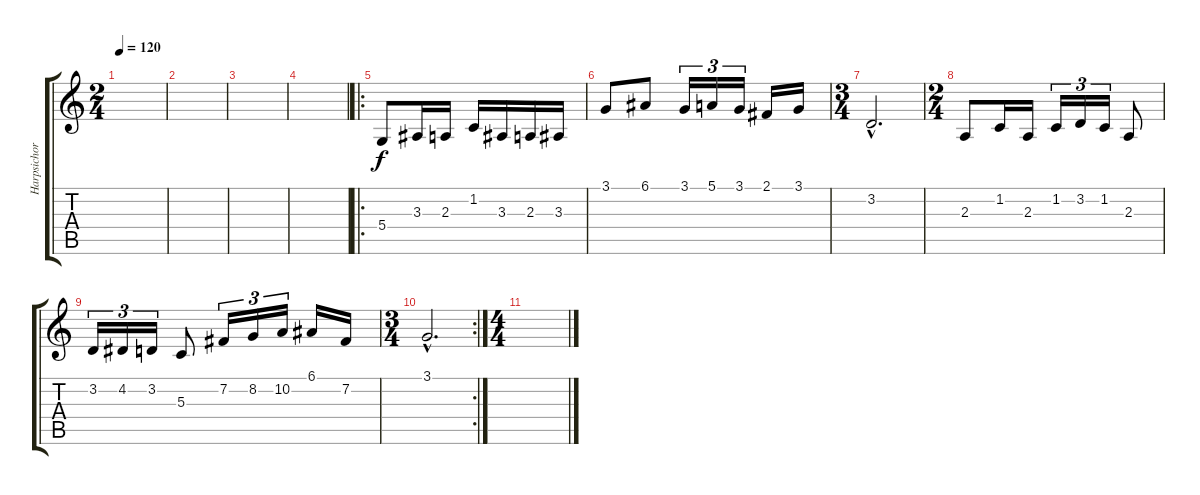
\track ("Harpsichord" "Harpsichor") {instrument harpsichord}
\staff {score tabs}
\tuning (E4 B3 G3 D3 A2 E2) {hide}
\ts (2 4)
\tempo 120
\clef g2
\ks c
|
|
|
|
\ro
5.4.8 3.3.16 2.3.16 1.2.16 3.3.16 2.3.16 3.3.16 |
3.1.8 6.1.8 3.1.16{tu (3 2)} 5.1.16{tu (3 2)} 3.1.16{tu (3 2)} 2.1.16 3.1.16 |
\ts (3 4)
3.2{hac}.2{d} |
\ts (2 4)
2.3.8 1.2.16 2.3.16 1.2.16{tu (3 2)} 3.2.16{tu (3 2)} 1.2.16{tu (3 2)} 2.3.8 |
3.2.16{tu (3 2)} 4.2.16{tu (3 2)} 3.2.16{tu (3 2)} 5.3.8 7.2.16{tu (3 2)} 8.2.16{tu (3 2)} 10.2.16{tu (3 2)} 6.1.16 7.2.16 |
\rc 2
\ts (3 4)
3.1{hac}.2{d} |
\ts (4 4)
